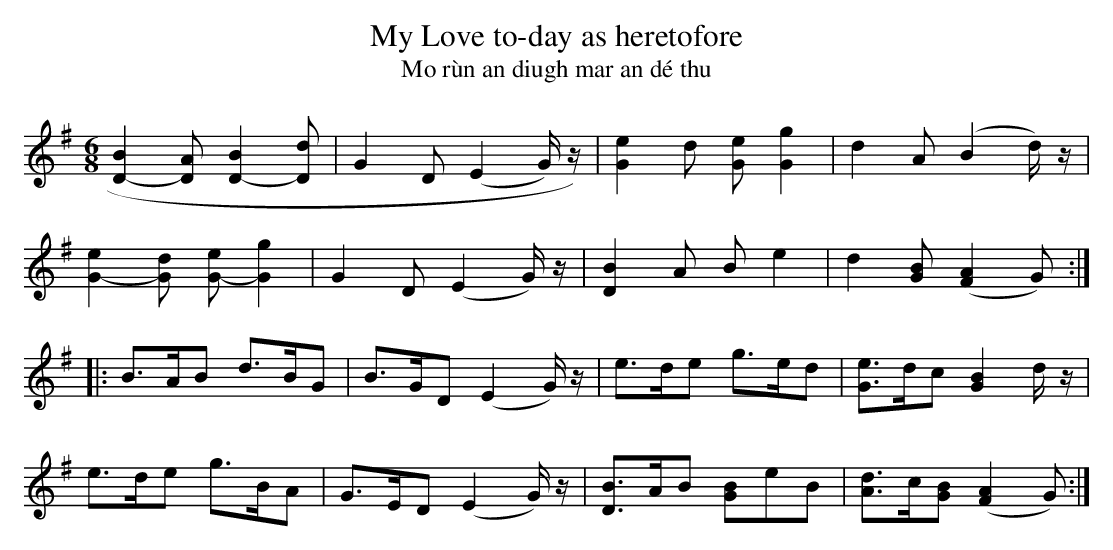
X:1
T:My Love to-day as heretofore
T:Mo rùn an diugh mar an dé thu
M:6/8
L:1/8
K:G
[D2B2]-[DA] [D2B2]-[Dd]|G2D (E2 G/)z/)|[G2e2]d [Ge] [G2g2]|d2A (B2d/)z/|
[G2e2]-[Gd] [Ge]-[G2g2]|G2D (E2 G/)z/|[D2B2] A B e2|d2 [GB] ([F2A2]G):|
|:B>AB d>BG|B>GD (E2 G/)z/|e>de g>ed|[Ge]>dc [G2B2] d/z/|
e>de g>BA|G>ED (E2G/)z/|[DB]>AB [GB]eB|[Ad]>c[GB] ([F2A2]G):|]
